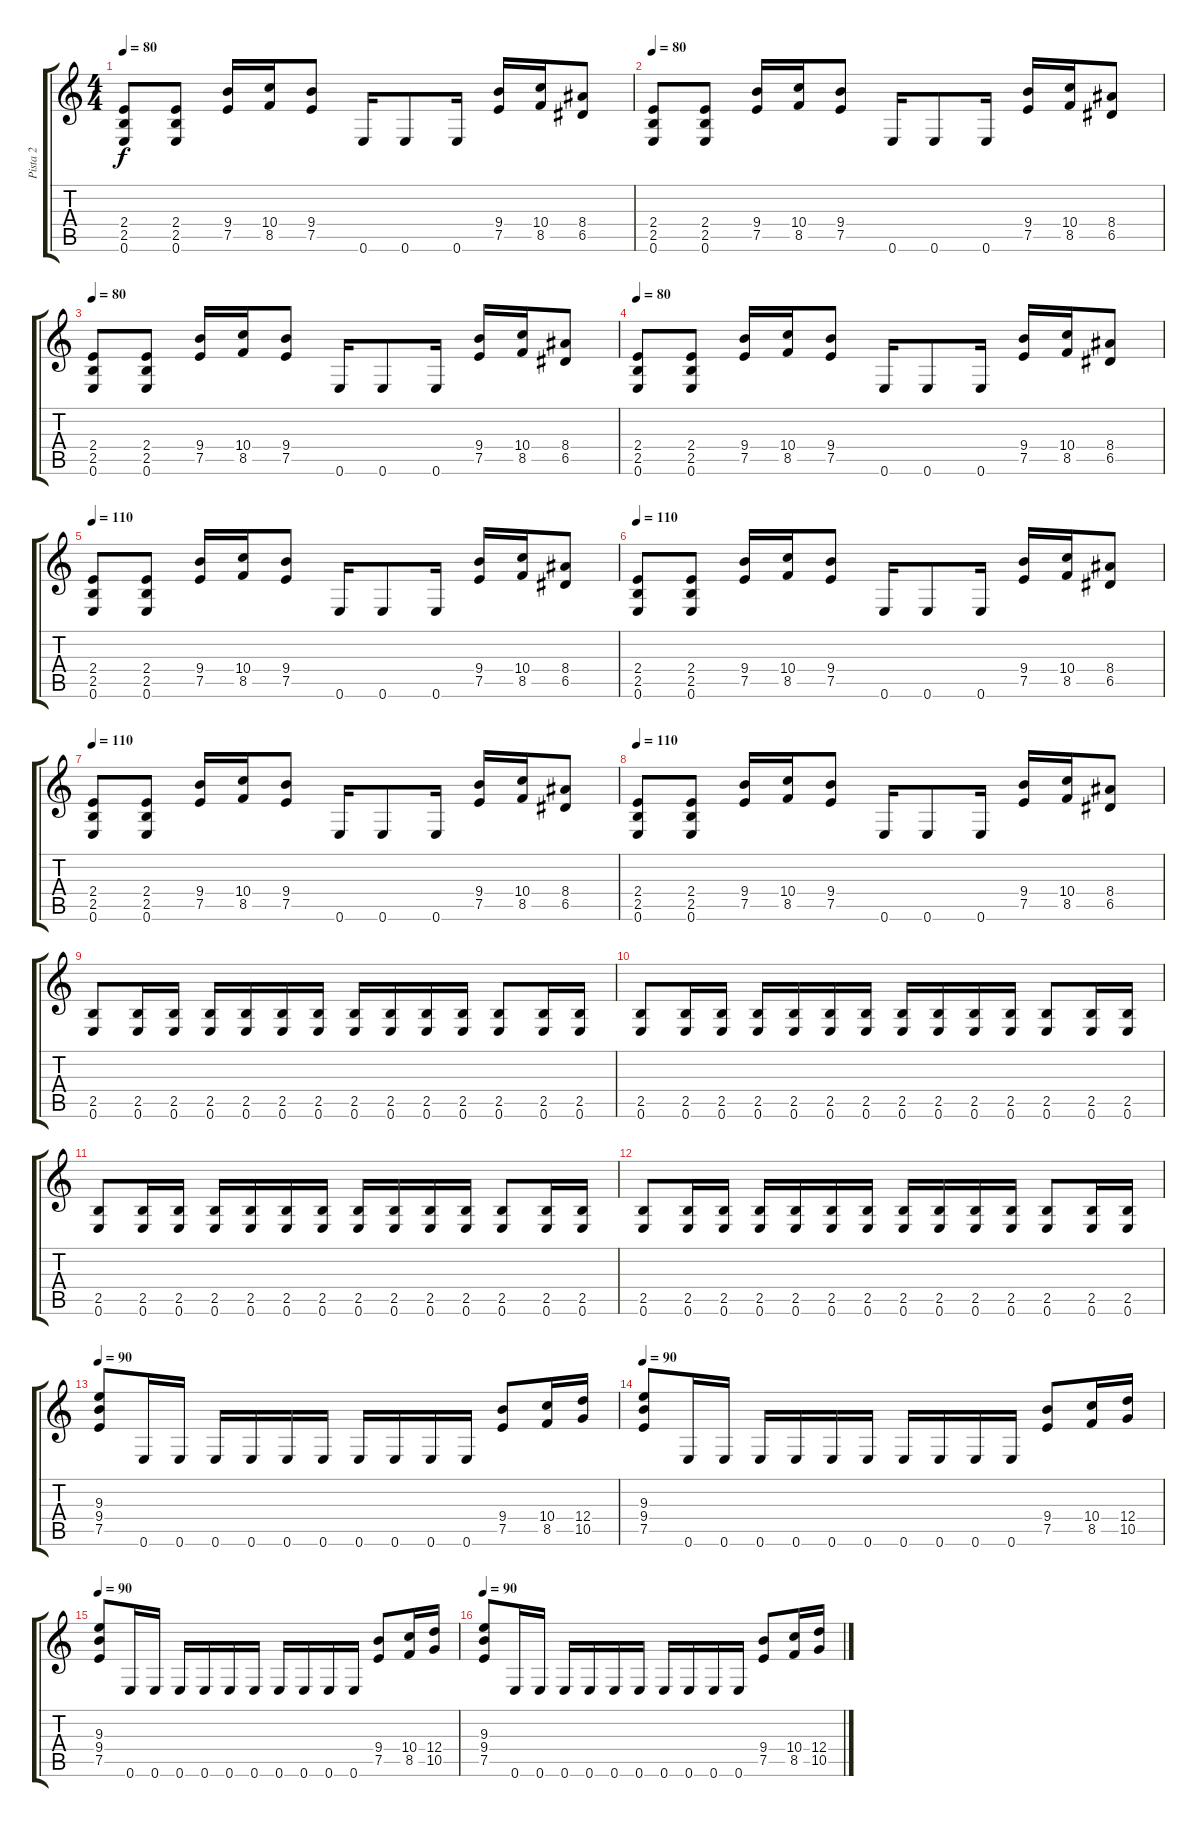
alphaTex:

\track ("Pista 2" "Pista 2") {instrument distortionguitar}
\staff {score tabs}
\tuning (E4 B3 G3 D3 A2 E2) {hide}
\ts (4 4)
\tempo 80
\clef g2
\ks c
(2.4 2.5 0.6).8{dy f} (2.4 2.5 0.6).8 (9.4 7.5).16 (10.4 8.5).16 (9.4 7.5).8 0.6.16 0.6.8 0.6.16 (9.4 7.5).16 (10.4 8.5).16 (8.4 6.5).8 |
\tempo 80
(2.4 2.5 0.6).8 (2.4 2.5 0.6).8 (9.4 7.5).16 (10.4 8.5).16 (9.4 7.5).8 0.6.16 0.6.8 0.6.16 (9.4 7.5).16 (10.4 8.5).16 (8.4 6.5).8 |
\tempo 80
(2.4 2.5 0.6).8 (2.4 2.5 0.6).8 (9.4 7.5).16 (10.4 8.5).16 (9.4 7.5).8 0.6.16 0.6.8 0.6.16 (9.4 7.5).16 (10.4 8.5).16 (8.4 6.5).8 |
\tempo 80
(2.4 2.5 0.6).8 (2.4 2.5 0.6).8 (9.4 7.5).16 (10.4 8.5).16 (9.4 7.5).8 0.6.16 0.6.8 0.6.16 (9.4 7.5).16 (10.4 8.5).16 (8.4 6.5).8 |
\tempo 110
(2.4 2.5 0.6).8 (2.4 2.5 0.6).8 (9.4 7.5).16 (10.4 8.5).16 (9.4 7.5).8 0.6.16 0.6.8 0.6.16 (9.4 7.5).16 (10.4 8.5).16 (8.4 6.5).8 |
\tempo 110
(2.4 2.5 0.6).8 (2.4 2.5 0.6).8 (9.4 7.5).16 (10.4 8.5).16 (9.4 7.5).8 0.6.16 0.6.8 0.6.16 (9.4 7.5).16 (10.4 8.5).16 (8.4 6.5).8 |
\tempo 110
(2.4 2.5 0.6).8 (2.4 2.5 0.6).8 (9.4 7.5).16 (10.4 8.5).16 (9.4 7.5).8 0.6.16 0.6.8 0.6.16 (9.4 7.5).16 (10.4 8.5).16 (8.4 6.5).8 |
\tempo 110
(2.4 2.5 0.6).8 (2.4 2.5 0.6).8 (9.4 7.5).16 (10.4 8.5).16 (9.4 7.5).8 0.6.16 0.6.8 0.6.16 (9.4 7.5).16 (10.4 8.5).16 (8.4 6.5).8 |
(2.5 0.6).8 (2.5 0.6).16 (2.5 0.6).16 (2.5 0.6).16 (2.5 0.6).16 (2.5 0.6).16 (2.5 0.6).16 (2.5 0.6).16 (2.5 0.6).16 (2.5 0.6).16 (2.5 0.6).16 (2.5 0.6).8 (2.5 0.6).16 (2.5 0.6).16 |
(2.5 0.6).8 (2.5 0.6).16 (2.5 0.6).16 (2.5 0.6).16 (2.5 0.6).16 (2.5 0.6).16 (2.5 0.6).16 (2.5 0.6).16 (2.5 0.6).16 (2.5 0.6).16 (2.5 0.6).16 (2.5 0.6).8 (2.5 0.6).16 (2.5 0.6).16 |
(2.5 0.6).8 (2.5 0.6).16 (2.5 0.6).16 (2.5 0.6).16 (2.5 0.6).16 (2.5 0.6).16 (2.5 0.6).16 (2.5 0.6).16 (2.5 0.6).16 (2.5 0.6).16 (2.5 0.6).16 (2.5 0.6).8 (2.5 0.6).16 (2.5 0.6).16 |
(2.5 0.6).8 (2.5 0.6).16 (2.5 0.6).16 (2.5 0.6).16 (2.5 0.6).16 (2.5 0.6).16 (2.5 0.6).16 (2.5 0.6).16 (2.5 0.6).16 (2.5 0.6).16 (2.5 0.6).16 (2.5 0.6).8 (2.5 0.6).16 (2.5 0.6).16 |
\tempo 90
(9.3 9.4 7.5).8 0.6.16 0.6.16 0.6.16 0.6.16 0.6.16 0.6.16 0.6.16 0.6.16 0.6.16 0.6.16 (9.4 7.5).8 (10.4 8.5).16 (12.4 10.5).16 |
\tempo 90
(9.3 9.4 7.5).8 0.6.16 0.6.16 0.6.16 0.6.16 0.6.16 0.6.16 0.6.16 0.6.16 0.6.16 0.6.16 (9.4 7.5).8 (10.4 8.5).16 (12.4 10.5).16 |
\tempo 90
(9.3 9.4 7.5).8 0.6.16 0.6.16 0.6.16 0.6.16 0.6.16 0.6.16 0.6.16 0.6.16 0.6.16 0.6.16 (9.4 7.5).8 (10.4 8.5).16 (12.4 10.5).16 |
\tempo 90
(9.3 9.4 7.5).8 0.6.16 0.6.16 0.6.16 0.6.16 0.6.16 0.6.16 0.6.16 0.6.16 0.6.16 0.6.16 (9.4 7.5).8 (10.4 8.5).16 (12.4 10.5).16
